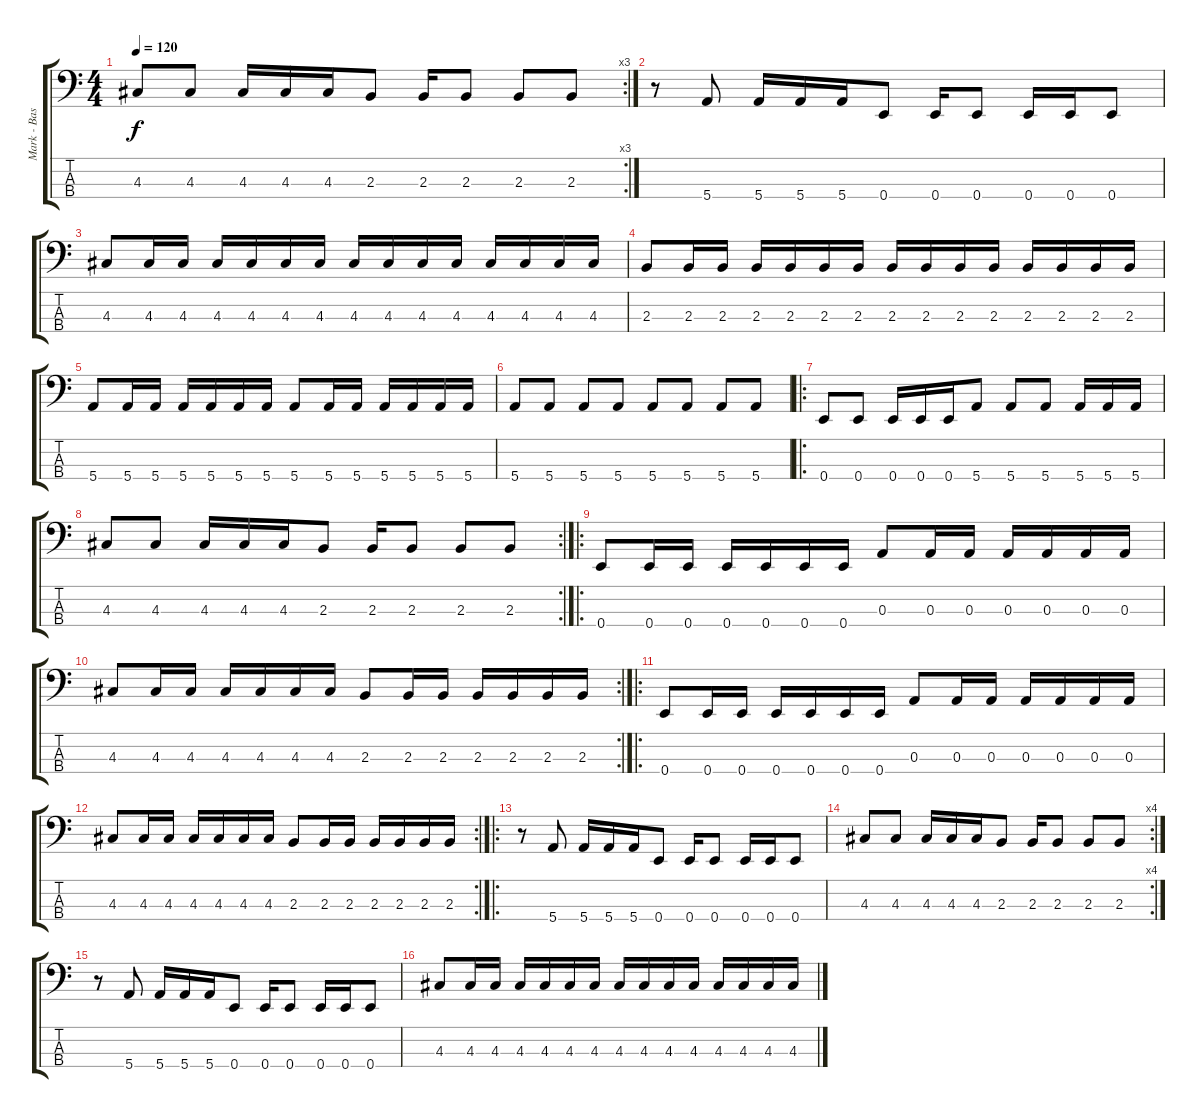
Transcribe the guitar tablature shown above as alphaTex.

\track ("Mark - Bass" "Mark - Bas") {instrument slapbass2}
\staff {score tabs}
\tuning (G2 D2 A1 E1) {hide}
\rc 3
\ts (4 4)
\tempo 120
\clef f4
\ks c
4.3.8{dy f} 4.3.8 4.3.16 4.3.16 4.3.16 2.3.8 2.3.16 2.3.8 2.3.8 2.3.8 |
r.8 5.4.8 5.4.16 5.4.16 5.4.16 0.4.8 0.4.16 0.4.8 0.4.16 0.4.16 0.4.8 |
4.3.8 4.3.16 4.3.16 4.3.16 4.3.16 4.3.16 4.3.16 4.3.16 4.3.16 4.3.16 4.3.16 4.3.16 4.3.16 4.3.16 4.3.16 |
2.3.8 2.3.16 2.3.16 2.3.16 2.3.16 2.3.16 2.3.16 2.3.16 2.3.16 2.3.16 2.3.16 2.3.16 2.3.16 2.3.16 2.3.16 |
5.4.8 5.4.16 5.4.16 5.4.16 5.4.16 5.4.16 5.4.16 5.4.8 5.4.16 5.4.16 5.4.16 5.4.16 5.4.16 5.4.16 |
5.4.8 5.4.8 5.4.8 5.4.8 5.4.8 5.4.8 5.4.8 5.4.8 |
\ro
0.4.8 0.4.8 0.4.16 0.4.16 0.4.16 5.4.8 5.4.8 5.4.8 5.4.16 5.4.16 5.4.16 |
\rc 2
4.3.8 4.3.8 4.3.16 4.3.16 4.3.16 2.3.8 2.3.16 2.3.8 2.3.8 2.3.8 |
\ro
0.4.8 0.4.16 0.4.16 0.4.16 0.4.16 0.4.16 0.4.16 0.3.8 0.3.16 0.3.16 0.3.16 0.3.16 0.3.16 0.3.16 |
\rc 2
4.3.8 4.3.16 4.3.16 4.3.16 4.3.16 4.3.16 4.3.16 2.3.8 2.3.16 2.3.16 2.3.16 2.3.16 2.3.16 2.3.16 |
\ro
0.4.8 0.4.16 0.4.16 0.4.16 0.4.16 0.4.16 0.4.16 0.3.8 0.3.16 0.3.16 0.3.16 0.3.16 0.3.16 0.3.16 |
\rc 2
4.3.8 4.3.16 4.3.16 4.3.16 4.3.16 4.3.16 4.3.16 2.3.8 2.3.16 2.3.16 2.3.16 2.3.16 2.3.16 2.3.16 |
\ro
r.8 5.4.8 5.4.16 5.4.16 5.4.16 0.4.8 0.4.16 0.4.8 0.4.16 0.4.16 0.4.8 |
\rc 4
4.3.8 4.3.8 4.3.16 4.3.16 4.3.16 2.3.8 2.3.16 2.3.8 2.3.8 2.3.8 |
r.8 5.4.8 5.4.16 5.4.16 5.4.16 0.4.8 0.4.16 0.4.8 0.4.16 0.4.16 0.4.8 |
4.3.8 4.3.16 4.3.16 4.3.16 4.3.16 4.3.16 4.3.16 4.3.16 4.3.16 4.3.16 4.3.16 4.3.16 4.3.16 4.3.16 4.3.16
